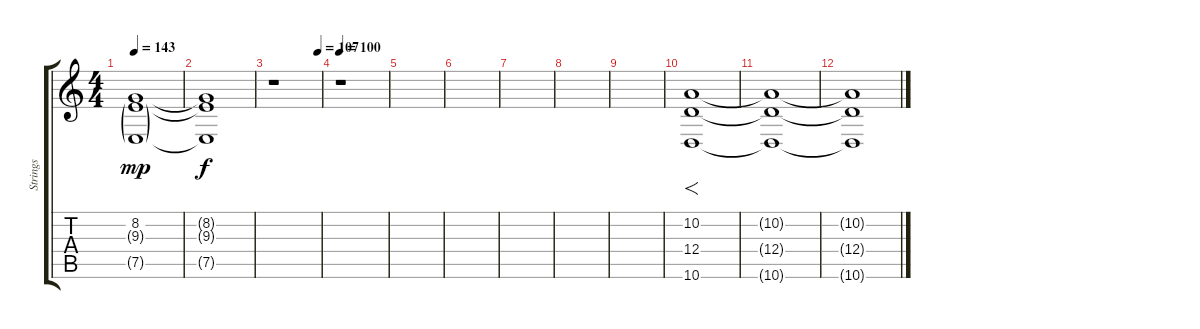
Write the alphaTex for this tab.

\track ("Strings" "Strings") {instrument synthstrings2}
\staff {score tabs}
\tuning (E4 B3 G3 D3 A2 E2) {hide}
\ts (4 4)
\tempo 143
\clef g2
\ks c
(8.2 9.3{g} 7.5{g}).1{dy mp} |
(8.2{t} 9.3{t} 7.5{t}).1{dy f} |
\tempo (107 0.9375)
r.1 |
\tempo 100
r.1 |
|
|
|
|
|
(10.2 12.4 10.6).1{f} |
(10.2{t} 12.4{t} 10.6{t}).1 |
(10.2{t} 12.4{t} 10.6{t}).1
